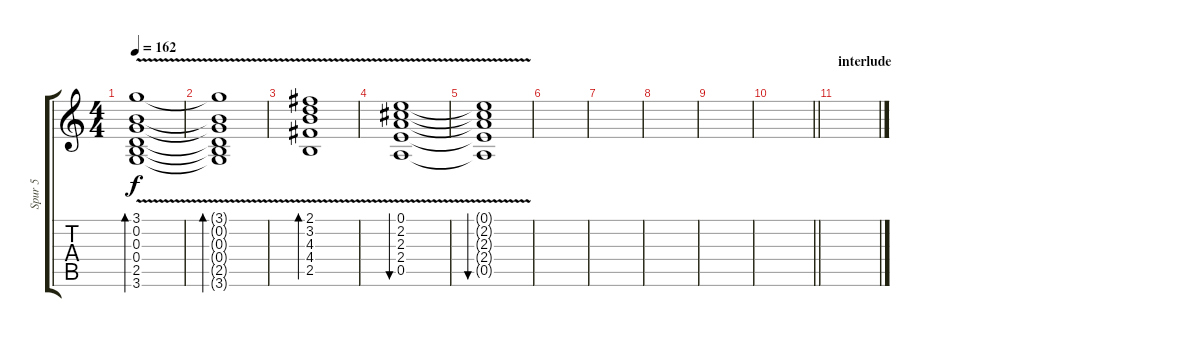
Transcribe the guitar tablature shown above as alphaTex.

\track ("Spur 5" "Spur 5") {instrument electricguitarclean}
\staff {score tabs}
\tuning (E4 B3 G3 D3 A2 E2) {hide}
\ts (4 4)
\tempo 162
\clef g2
\ks c
(3.1{v} 0.2 0.3 0.4 2.5 3.6).1{bd 480 dy f} |
(3.1{v t} 0.2{t} 0.3{t} 0.4{t} 2.5{t} 3.6{t}).1{bd 480} |
(2.1{v} 3.2 4.3 4.4 2.5).1{bd 480} |
(0.1{v} 2.2 2.3 2.4 0.5).1{bu 480} |
(0.1{v t} 2.2{t} 2.3{t} 2.4{t} 0.5{t}).1{bu 480} |
|
|
|
|
\barLineRight lightlight
|
\section ("" "interlude")
